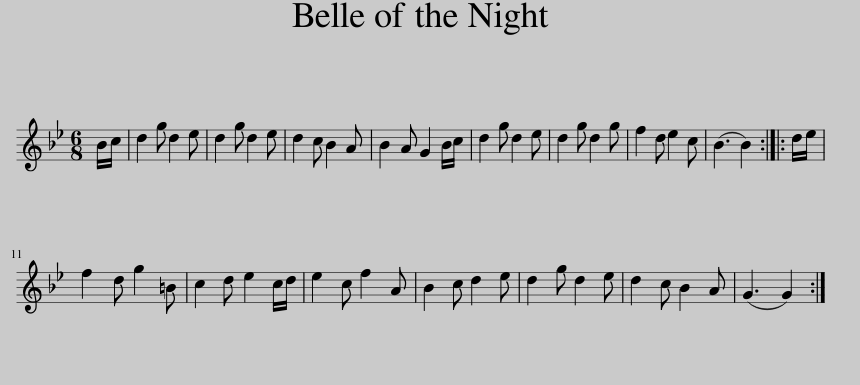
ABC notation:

X:1
L:1/8
M:6/8
I:linebreak $
K:Bb
V:1 treble
V:1
 B/c/ | d2 g d2 e | d2 g d2 e | d2 c B2 A | B2 A G2 B/c/ | %5
 d2 g d2 e | d2 g d2 g | f2 d e2 c | (B3 B2) :: d/e/ |$ %10
 f2 d g2 =B | c2 d e2 c/d/ | e2 c f2 A | B2 c d2 e | d2 g d2 e | %15
 d2 c B2 A | (G3 G2) :| %17
